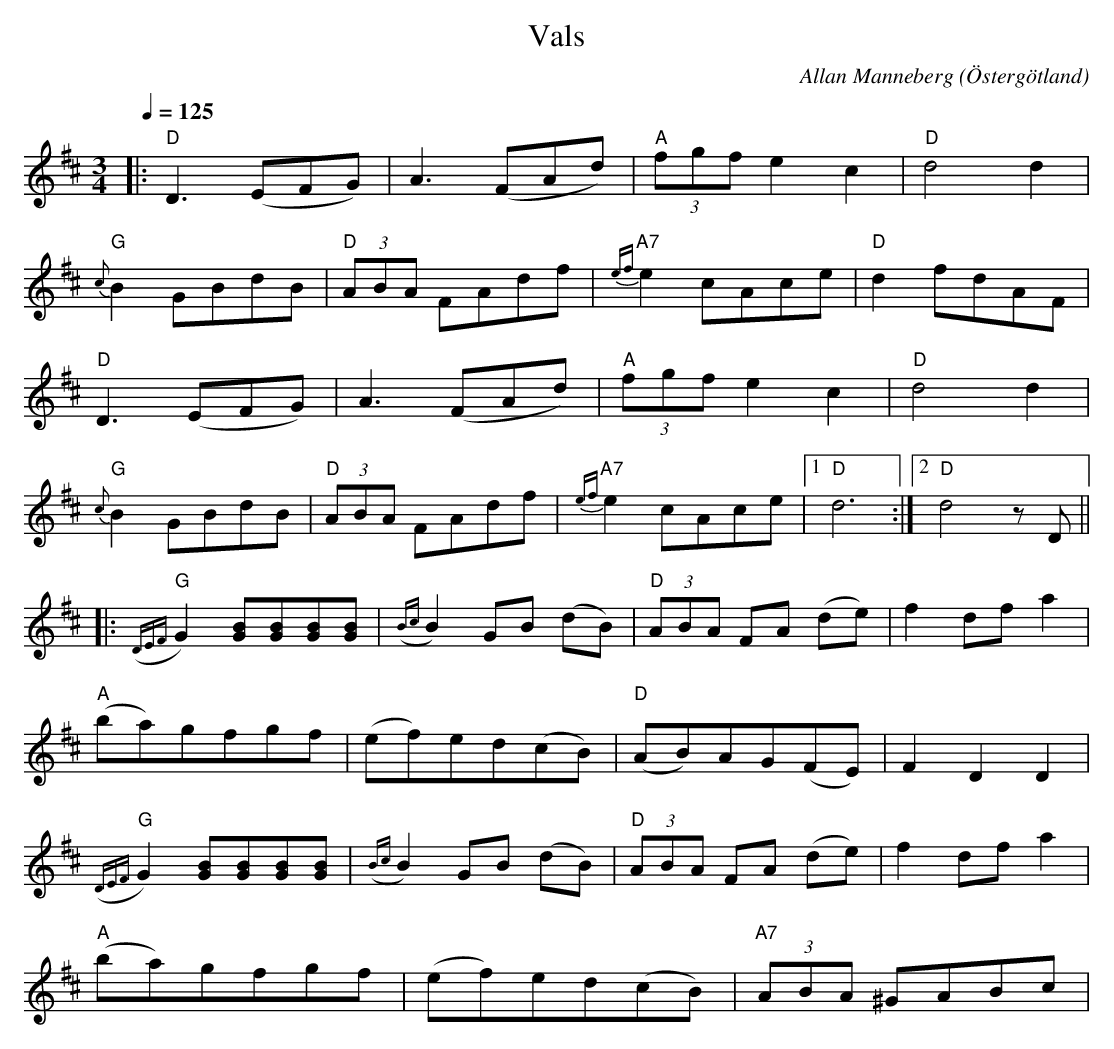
X:1
T:Vals
O:Östergötland
C:Allan Manneberg
Q:1/4=125
M: 3/4
L: 1/8
K: D
|: "D"D3(EFG) | A3(FAd) |"A" (3fgf e2 c2|"D" d4 d2|
"G" {c}B2 GBdB| "D" (3ABA FAdf | "A7" {ef}e2 cAce|"D" d2 fdAF|
"D"D3(EFG) | A3(FAd) |"A" (3fgf e2 c2|"D" d4 d2|
"G" {c}B2 GBdB| "D" (3ABA FAdf | "A7" {ef}e2 cAce|1"D" d6 :|2 "D" d4 z D||
|:"G"({DEF}G2) [GB][GB][GB][GB]|({Bc}B2) GB (dB)|"D"(3ABA FA (de)|f2 df a2|
"A"(ba)gfgf| (ef)ed(cB)|"D" (AB)AG(FE)| F2 D2 D2|
"G"({DEF}G2) [GB][GB][GB][GB]|({Bc}B2) GB (dB)|"D"(3ABA FA (de)|f2 df a2|
"A"(ba)gfgf| (ef)ed(cB)|"A7" (3ABA ^GABc|
